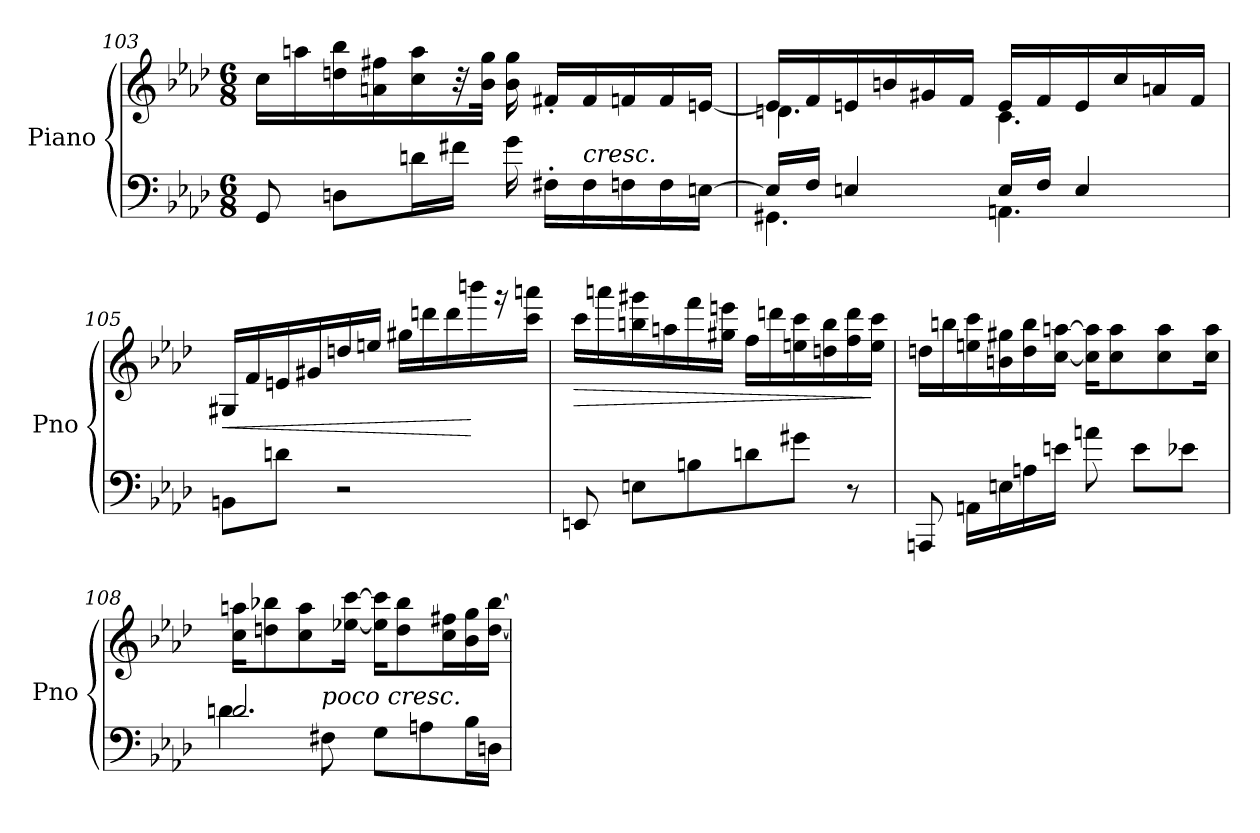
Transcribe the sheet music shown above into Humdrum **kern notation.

**kern	**kern	**dynam
*part1	*part1	*part1
*staff2	*staff1	*staff1/2
*I"Piano	*	*
*I'Pno	*	*
!!LO:LB:g=z
*clefF4	*clefG2	*
*k[b-e-a-d-]	*k[b-e-a-d-]	*
*M6/8	*M6/8	*
=103	=103	=103
8GG/	16cc\LL	.
.	16aan\	.
8Dn\L	16ddn\ 16bb-\	.
.	16an\ 16ff#X\	.
16dn\L	16cc\ 16aa\	.
16f#X\JJ	32r	.
.	32b-\ 32gg\JJJ	.
16g\	16b-\ 16gg\	.
16F#X'\LL	16f#X'/LL	.
!LO:TX:a:i:t=cresc.	!	!
16F#\	16f#/	.
16Fn\	16fn/	.
16F\	16f/	.
[16En\JJ	[16en/JJ	.
=104	=104	=104
*^	*^	*
16E/LL]	4.GG#X\	16e/LL]	4.dn\	.
16F/JJ	.	16f/	.	.
4En/	.	16en/	.	.
.	.	16bn/	.	.
.	.	16g#X/	.	.
.	.	16f/JJ	.	.
16E/LL	4.AAn\	16e/LL	4.c\	.
16F/JJ	.	16f/	.	.
4E/	.	16e/	.	.
.	.	16cc/	.	.
.	.	16an/	.	.
.	.	16f/JJ	.	.
*v	*v	*	*	*
*	*v	*v	*
=105	=105	=105
!	!	!LO:HP:b
8BBn\L	16G#X/LL	<
.	16f/	.
8dn\J	16en/	.
.	16g#X/	.
2r	16ddn/	.
.	16een/JJ	.
.	16gg#X\LL	.
.	16dddn\	.
.	16ddd\	.
.	16bbbn\	[
.	16rggg	.
.	16ccc\ 16aaan\JJ	.
!!LO:LB:g=z
=106	=106	=106
!	!	!LO:HP:b
8EEn/	16ccc\LL	>
.	16aaan\	.
8En\L	16bbn\ 16ggg#X\	.
.	16aan\	.
8Bn\	16fff\	.
.	16gg#X\ 16eeen\JJ	.
8dn\	16ff\LL	.
.	16dddn\	.
8g#X\J	16een\ 16ccc\	.
.	16ddn\ 16bb\	.
8r	16ff\ 16ddd\	.
.	16ee\ 16ccc\JJ	]
=107	=107	=107
8AAAn/	16ddn\LL	.
.	16bbn\	.
16AAn\LL	16een\ 16ccc\	.
16En\	16bn\ 16gg#X\	.
16An\	16dd\ 16bb\	.
16en\JJ	[16cc\ [16aan\JJ	.
8an\	16cc\] 16aa\]KL	.
.	8cc\ 8aa\	.
8e\L	.	.
.	8cc\ 8aa\	.
8e-X\J	.	.
.	16cc\ 16aa\Jk	.
=108	=108	=108
*^	*	*
2.dn/	4d\	16cc\ 16aan\KL	.
.	.	8ddn\ 8bb-X\	.
.	.	8cc\ 8aa\	.
!	!LO:TX:a:i:t=poco cresc.	!	!
.	8F#X\	.	.
.	.	[16ee-X\ [16ccc\Jk	.
.	8G\L	16ee-\] 16ccc\]KL	.
.	.	8dd\ 8bb-\	.
.	8An\	.	.
.	.	16cc\ 16ff#X\L	.
.	16B-\L	16b-\ 16gg\	.
.	16Dn\JJ	[16dd\ [16bb-\JJ	.
*v	*v	*	*
=	=	=
*-	*-	*-
